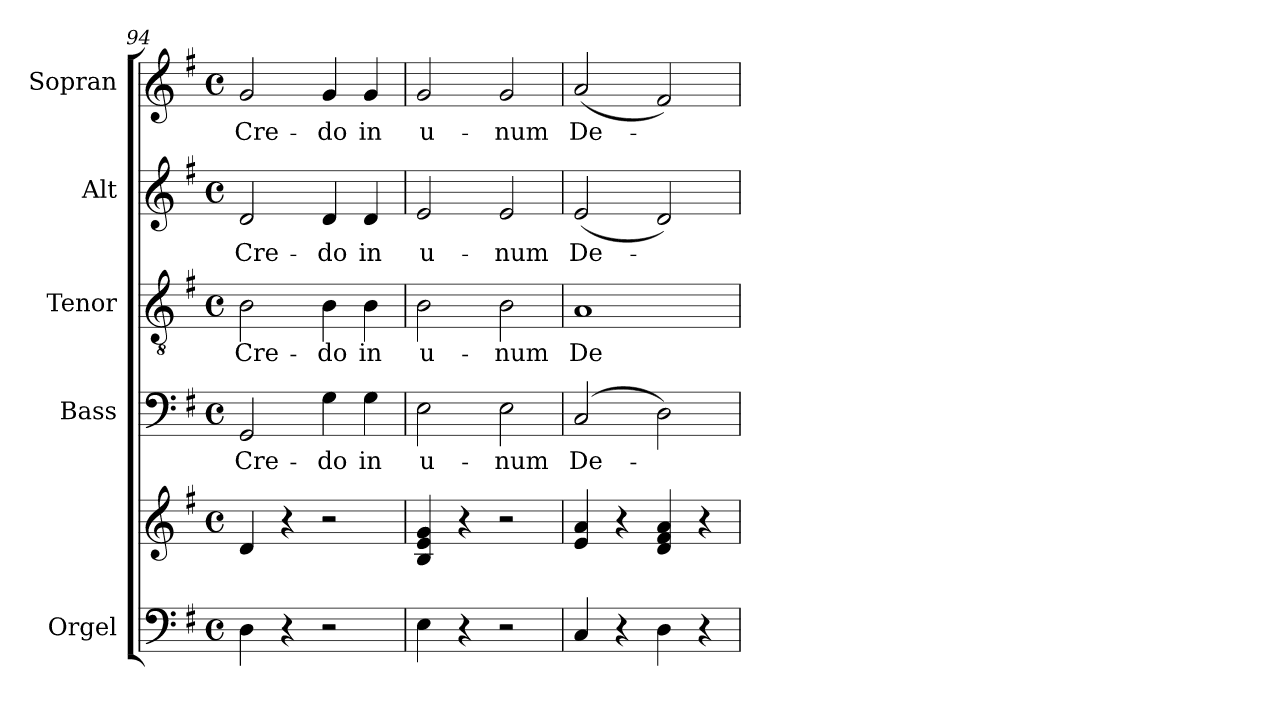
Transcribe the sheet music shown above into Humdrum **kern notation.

**kern	**kern	**kern	**text	**kern	**text	**kern	**text	**kern	**text
*part5	*part5	*part4	*part4	*part3	*part3	*part2	*part2	*part1	*part1
*staff6	*staff5	*staff4	*staff4	*staff3	*staff3	*staff2	*staff2	*staff1	*staff1
*I"Orgel	*	*I"Bass	*	*I"Tenor	*	*I"Alt	*	*I"Sopran	*
*I'Org.	*	*I'B.	*	*I'T.	*	*I'A.	*	*I'S.	*
*clefF4	*clefG2	*clefF4	*	*clefGv2	*	*clefG2	*	*clefG2	*
*k[f#]	*k[f#]	*k[f#]	*	*k[f#]	*	*k[f#]	*	*k[f#]	*
*G:	*G:	*G:	*	*G:	*	*G:	*	*G:	*
*M4/4	*M4/4	*M4/4	*	*M4/4	*	*M4/4	*	*M4/4	*
*met(c)	*met(c)	*met(c)	*	*met(c)	*	*met(c)	*	*met(c)	*
=94	=94	=94	=94	=94	=94	=94	=94	=94	=94
!	!	!	!LO:LY:b	!	!LO:LY:b	!	!LO:LY:b	!	!LO:LY:b
4D\	4d/	2GG/	Cre-	2B\	Cre-	2d/	Cre-	2g/	Cre-
4r	4r	.	.	.	.	.	.	.	.
!	!	!	!LO:LY:b	!	!LO:LY:b	!	!LO:LY:b	!	!LO:LY:b
2r	2r	4G\	-do	4B\	-do	4d/	-do	4g/	-do
!	!	!	!LO:LY:b	!	!LO:LY:b	!	!LO:LY:b	!	!LO:LY:b
.	.	4G\	in	4B\	in	4d/	in	4g/	in
=95	=95	=95	=95	=95	=95	=95	=95	=95	=95
!	!	!	!LO:LY:b	!	!LO:LY:b	!	!LO:LY:b	!	!LO:LY:b
4E\	4B/ 4e/ 4g/	2E\	u-	2B\	u-	2e/	u-	2g/	u-
4r	4r	.	.	.	.	.	.	.	.
!	!	!	!LO:LY:b	!	!LO:LY:b	!	!LO:LY:b	!	!LO:LY:b
2r	2r	2E\	-num	2B\	-num	2e/	-num	2g/	-num
=96	=96	=96	=96	=96	=96	=96	=96	=96	=96
!	!	!	!LO:LY:b	!	!LO:LY:b	!	!LO:LY:b	!	!LO:LY:b
4C/	4e/ 4a/	(2C/	De-	1A	De-	(<2e/	De-	(<2a/	De-
4r	4r	.	.	.	.	.	.	.	.
4D\	4d/ 4f#/ 4a/	2D\)	.	.	.	2d/)	.	2f#/)	.
4r	4r	.	.	.	.	.	.	.	.
=	=	=	=	=	=	=	=	=	=
*-	*-	*-	*-	*-	*-	*-	*-	*-	*-
